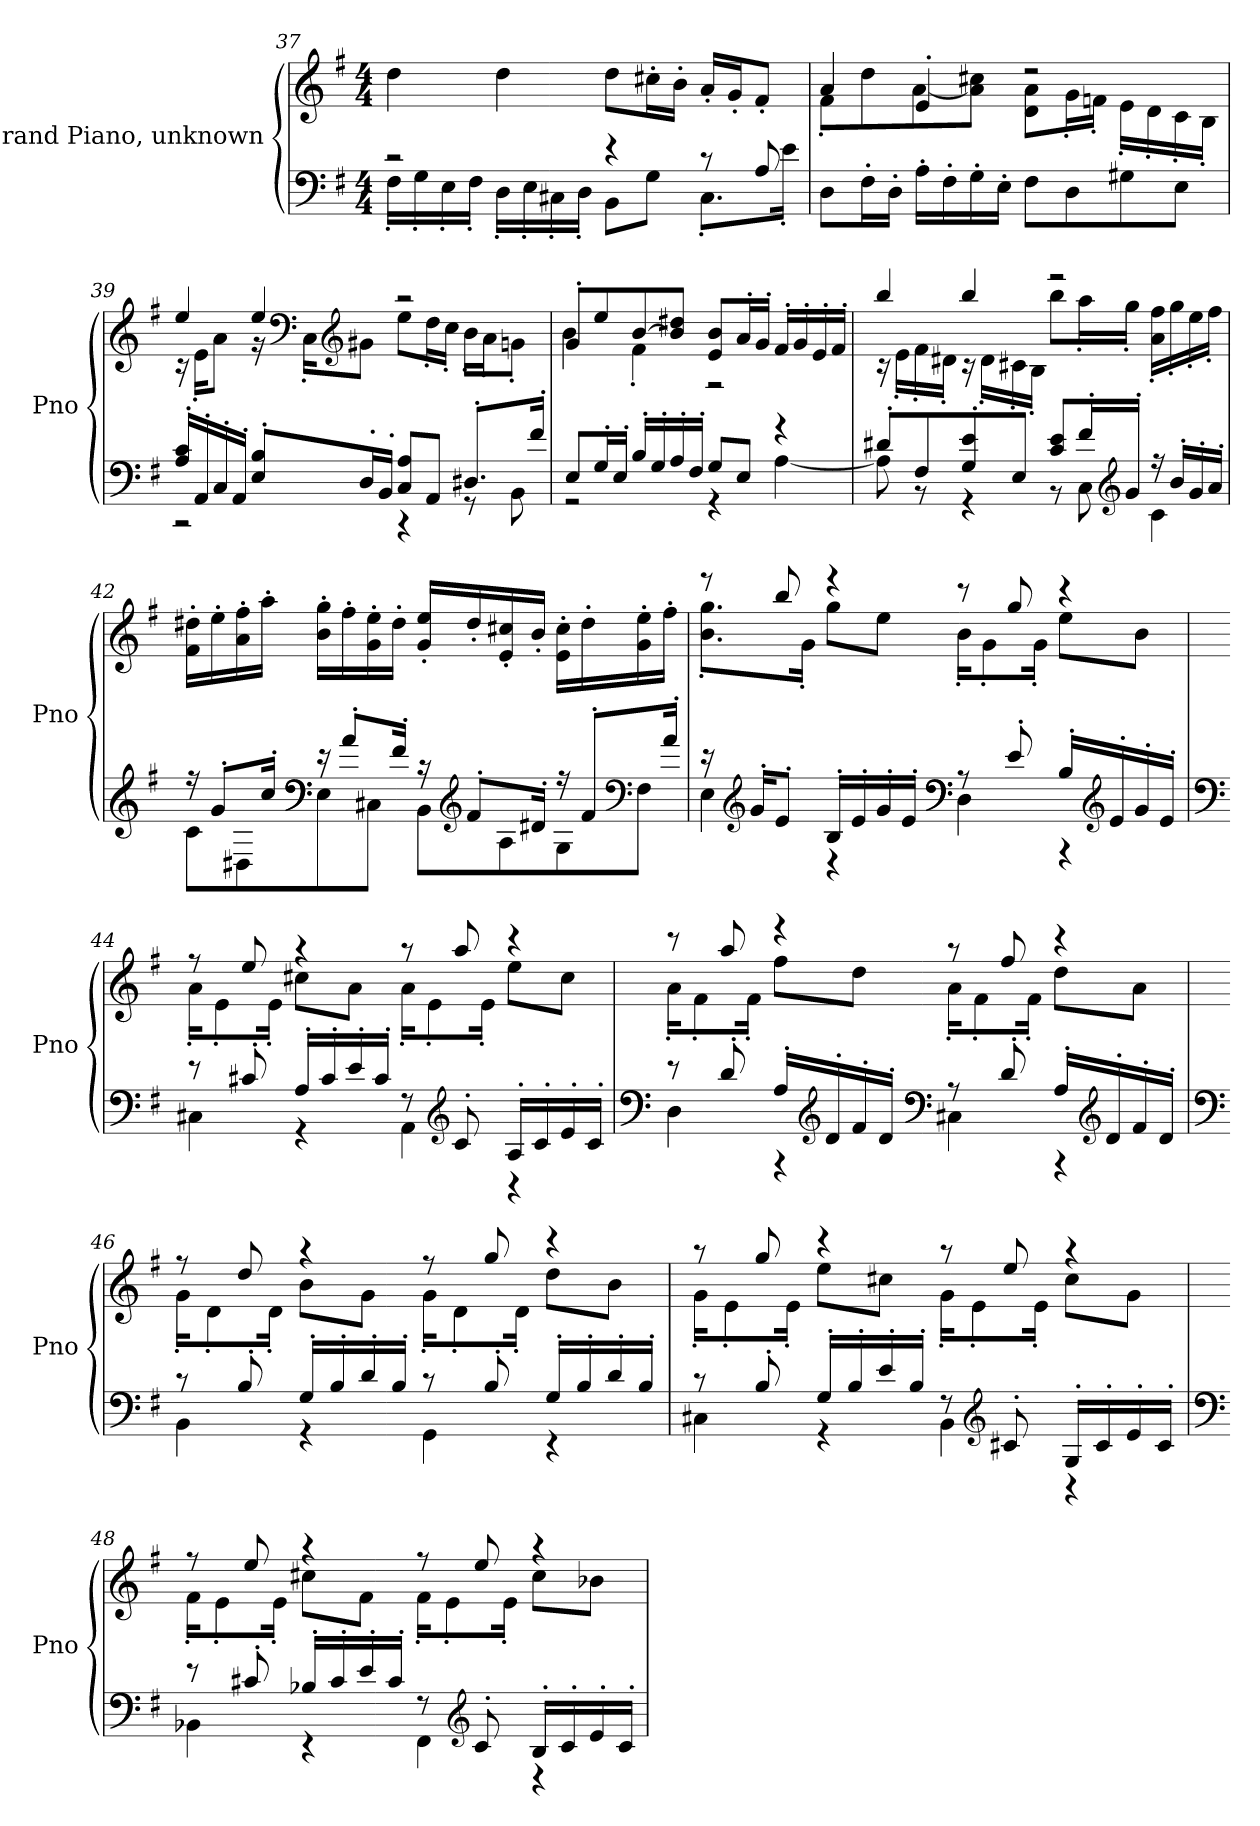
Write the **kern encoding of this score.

**kern	**kern
*part1	*part1
*staff2	*staff1
*I"Grand Piano, unknown	*
*I'Pno	*
*clefF4	*clefG2
*k[f#]	*k[f#]
*M4/4	*M4/4
=37	=37
*^	*
2r	16F#'\LL	4dd\
.	16G'\	.
.	16E'\	.
.	16F#'\JJ	.
.	16D'\LL	4dd\
.	16E'\	.
.	16C#X'\	.
.	16D'\JJ	.
4r	8BB\L	8dd\L
.	8G\J	16cc#X'\L
.	.	16b'\JJ
8r	8.C#'\L	16a'/LL
.	.	16g'/J
8A/	.	8f#'/J
.	16e'\Jk	.
*v	*v	*
!!LO:LB:g=z
=38	=38
*	*^
8D\L	4a/	8f#'\L
16F#'\L	.	8dd\
16D'\JJ	.	.
16A'\LL	4e'/	[8a\
16F#'\	.	.
16G'\	.	8a\] 8cc#X\J
16E'\JJ	.	.
8F#\L	2r	8d\ 8a\L
8D\	.	16g'\L
.	.	16fn'\JJ
8G#X\	.	16e'\LL
.	.	16d'\
8E\J	.	16c'\
.	.	16B'\JJ
=39	=39	=39
*^	*	*
16A/' 16c/'LL	2r	4ee/	16r
16AA'/	.	.	16e'\KL
16C'/	.	.	8a\J
16AA'/JJ	.	.	.
8E/' 8B/'L	.	4ee/	16r
*	*	*clefF4	*
.	.	.	16C'\KL
*	*	*clefG2	*
16D'/L	.	.	8g#X\J
16BB'/JJ	.	.	.
8C/ 8A/L	4r	2r	8ee\L
8AA/J	.	.	16dd'\L
.	.	.	16cc'\JJ
8.D#X'/L	8r	.	16b'\LL
.	.	.	16a'\J
.	8BB\	.	8gn'\J
16f#'/Jk	.	.	.
!!LO:LB:g=z	!!
=40	=40	=40	=40
8E/L	2r	8g'/L	4b\
16G'/L	.	8ee/	.
16E'/JJ	.	.	.
16B'/LL	.	[8b/	4f#'\
16G'/	.	.	.
16A'/	.	8b/] 8dd#X/J	.
16F#'/JJ	.	.	.
8G/L	4r	8e/ 8b/L	2r
8E/J	.	16a'/L	.
.	.	16g'/JJ	.
4r	[4A\	16f#'/LL	.
.	.	16g'/	.
.	.	16e'/	.
.	.	16f#'/JJ	.
=41	=41	=41	=41
8d#X'/L	8A\]	4bb/	16r
.	.	.	16e'\LL
8F#/	8r	.	16f#'\
.	.	.	16d#X'\JJ
8G/' 8e/'	4r	4bb/	16r
.	.	.	16d#'\LL
8E/J	.	.	16c#X'\
.	.	.	16B'\JJ
8c/ 8e/L	8r	2r	8bb\L
16f#'/L	8C\	.	16aa'\L
*clefG2	*	*	*
16g'/JJ	.	.	16gg'\JJ
16r	4c\	.	16a\' 16ff#\'LL
16b'/LL	.	.	16gg'\
16g'/	.	.	16ee'\
16a'/JJ	.	.	16ff#'\JJ
*	*	*v	*v
!!LO:PB:g=z
=42	=42	=42
16r	8c\L	16f#\' 16dd#X\'LL
8g'/L	.	16ee'\
.	8D#X\	16a\' 16ff#\'
16cc'/Jk	.	16aa'\JJ
*clefF4	*	*
16r	8E\	16b\' 16gg\'LL
8a'/L	.	16ff#'\
.	8C#X\J	16g\' 16ee\'
16f#'/Jk	.	16dd#'\JJ
16r	8BB\L	16g/' 16ee/'LL
*clefG2	*	*
8f#'/L	.	16dd#'/
.	8A\	16e/' 16cc#X/'
16d#X'/Jk	.	16b'/JJ
16r	8G\	16e\' 16cc#\'LL
8f#'/L	.	16dd#'\
*clefF4	*	*
.	8F#\J	16g\' 16ee\'
16a'/Jk	.	16ff#'\JJ
!!LO:LB:g=z
=43	=43	=43
*	*	*^
16r	4E\	8r	8.b\' 8.gg\'L
*clefG2	*	*	*
16g'/KL	.	.	.
8e'/J	.	8bb/	.
.	.	.	16g'\Jk
16B'/LL	4r	4r	8gg\L
16e'/	.	.	.
16g'/	.	.	8ee\J
16e'/JJ	.	.	.
*clefF4	*	*	*
8r	4D\	8r	16b'\KL
.	.	.	8g'\
8e'/	.	8gg/	.
.	.	.	16g'\Jk
16B'/LL	4r	4r	8ee\L
*clefG2	*	*	*
16e'/	.	.	.
16g'/	.	.	8b\J
16e'/JJ	.	.	.
=44	=44	=44	=44
*clefF4	*	*	*
8r	4C#X\	8r	16a'\KL
.	.	.	8e'\
8c#X'/	.	8ee/	.
.	.	.	16e'\Jk
16A'/LL	4r	4r	8cc#X\L
16c#'/	.	.	.
16e'/	.	.	8a\J
16c#'/JJ	.	.	.
8r	4AA\	8r	16a'\KL
.	.	.	8e'\
*clefG2	*	*	*
8c#'/	.	8aa/	.
.	.	.	16e'\Jk
16A'/LL	4r	4r	8ee\L
16c#'/	.	.	.
16e'/	.	.	8cc#\J
16c#'/JJ	.	.	.
!!LO:LB:g=z	!!
=45	=45	=45	=45
*clefF4	*	*	*
8r	4D\	8r	16a'\KL
.	.	.	8f#'\
8d'/	.	8aa/	.
.	.	.	16f#'\Jk
16A'/LL	4r	4r	8ff#\L
*clefG2	*	*	*
16d'/	.	.	.
16f#'/	.	.	8dd\J
16d'/JJ	.	.	.
*clefF4	*	*	*
8r	4C#X\	8r	16a'\KL
.	.	.	8f#'\
8d'/	.	8ff#/	.
.	.	.	16f#'\Jk
16A'/LL	4r	4r	8dd\L
*clefG2	*	*	*
16d'/	.	.	.
16f#'/	.	.	8a\J
16d'/JJ	.	.	.
=46	=46	=46	=46
*clefF4	*	*	*
8r	4BB\	8r	16g'\KL
.	.	.	8d'\
8B'/	.	8dd/	.
.	.	.	16d'\Jk
16G'/LL	4r	4r	8b\L
16B'/	.	.	.
16d'/	.	.	8g\J
16B'/JJ	.	.	.
8r	4GG\	8r	16g'\KL
.	.	.	8d'\
8B'/	.	8gg/	.
.	.	.	16d'\Jk
16G'/LL	4r	4r	8dd\L
16B'/	.	.	.
16d'/	.	.	8b\J
16B'/JJ	.	.	.
!!LO:LB:g=z	!!
=47	=47	=47	=47
8r	4C#X\	8r	16g'\KL
.	.	.	8e'\
8B'/	.	8gg/	.
.	.	.	16e'\Jk
16G'/LL	4r	4r	8ee\L
16B'/	.	.	.
16e'/	.	.	8cc#X\J
16B'/JJ	.	.	.
8r	4BB\	8r	16g'\KL
.	.	.	8e'\
*clefG2	*	*	*
8c#X'/	.	8ee/	.
.	.	.	16e'\Jk
16G'/LL	4r	4r	8cc#\L
16c#'/	.	.	.
16e'/	.	.	8g\J
16c#'/JJ	.	.	.
=48	=48	=48	=48
*clefF4	*	*	*
8r	4BB-X\	8r	16f#'\KL
.	.	.	8e'\
8c#X'/	.	8ee/	.
.	.	.	16e'\Jk
16B-X'/LL	4r	4r	8cc#X\L
16c#'/	.	.	.
16e'/	.	.	8f#\J
16c#'/JJ	.	.	.
8r	4FF#\	8r	16f#'\KL
.	.	.	8e'\
*clefG2	*	*	*
8c#'/	.	8ee/	.
.	.	.	16e'\Jk
16B-'/LL	4r	4r	8cc#\L
16c#'/	.	.	.
16e'/	.	.	8b-X\J
16c#'/JJ	.	.	.
*v	*v	*	*
*	*v	*v
=	=
*-	*-
